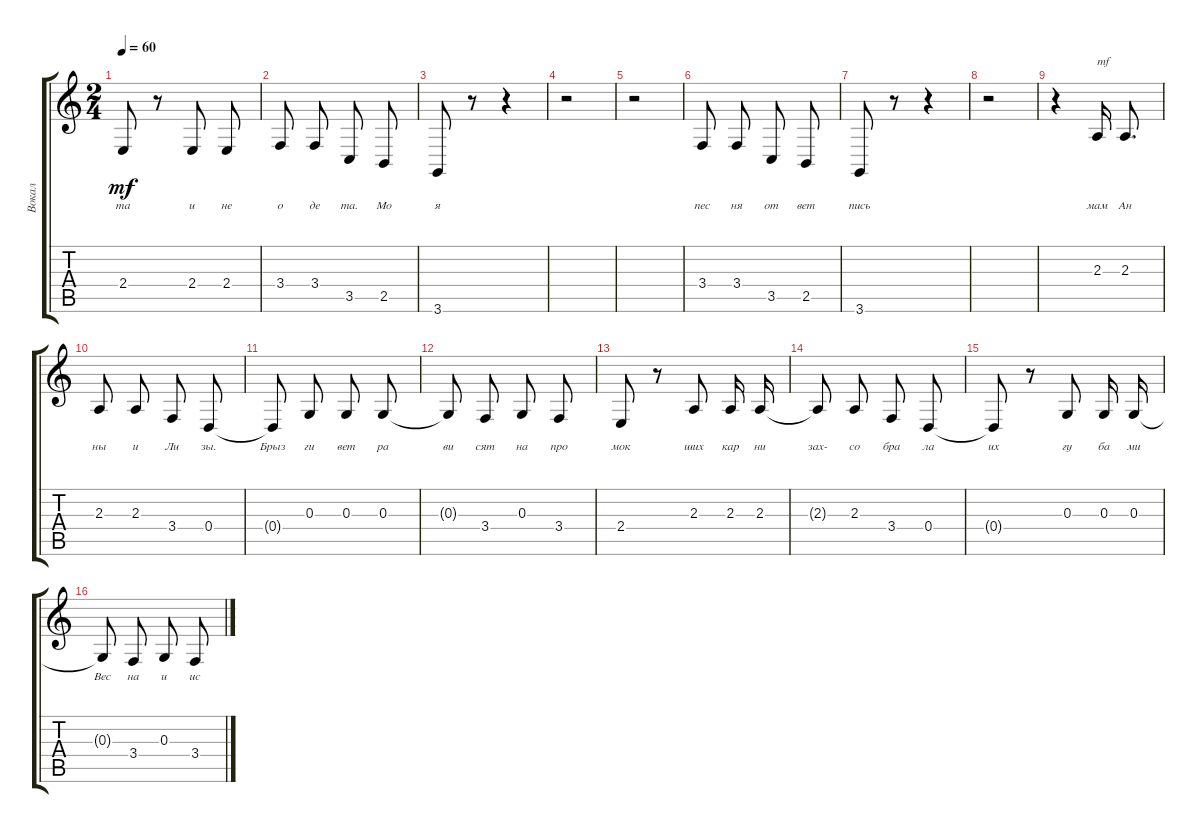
\track ("Вокал" "Вокал") {instrument brightacousticpiano}
\staff {score tabs}
\tuning (E4 B3 G3 D3 A2 E2) {hide}
\ts (2 4)
\tempo 60
\clef g2
\ks c
2.4.8{lyrics (0 "та") lyrics (1 "") lyrics (2 "") lyrics (3 "") lyrics (4 "") dy mf} r.8 2.4.8{lyrics (0 "и") lyrics (1 "") lyrics (2 "") lyrics (3 "") lyrics (4 "") beam split} 2.4.8{lyrics (0 "не") lyrics (1 "") lyrics (2 "") lyrics (3 "") lyrics (4 "")} |
3.4.8{lyrics (0 "о") lyrics (1 "") lyrics (2 "") lyrics (3 "") lyrics (4 "") beam split} 3.4.8{lyrics (0 "де") lyrics (1 "") lyrics (2 "") lyrics (3 "") lyrics (4 "") beam split} 3.5.8{lyrics (0 "та.") lyrics (1 "") lyrics (2 "") lyrics (3 "") lyrics (4 "") beam split} 2.5.8{lyrics (0 "Мо") lyrics (1 "") lyrics (2 "") lyrics (3 "") lyrics (4 "")} |
3.6.8{lyrics (0 "я") lyrics (1 "") lyrics (2 "") lyrics (3 "") lyrics (4 "")} r.8 r.4 |
r.2 |
r.2 |
3.4.8{lyrics (0 "пес") lyrics (1 "") lyrics (2 "") lyrics (3 "") lyrics (4 "") beam split} 3.4.8{lyrics (0 "ня") lyrics (1 "") lyrics (2 "") lyrics (3 "") lyrics (4 "") beam split} 3.5.8{lyrics (0 "от") lyrics (1 "") lyrics (2 "") lyrics (3 "") lyrics (4 "") beam split} 2.5.8{lyrics (0 "вет") lyrics (1 "") lyrics (2 "") lyrics (3 "") lyrics (4 "")} |
3.6.8{lyrics (0 "пись") lyrics (1 "") lyrics (2 "") lyrics (3 "") lyrics (4 "")} r.8 r.4 |
r.2 |
r.4 2.3.16{txt "mf" lyrics (0 "мам") lyrics (1 "") lyrics (2 "") lyrics (3 "") lyrics (4 "") beam split} 2.3.8{d lyrics (0 "Ан") lyrics (1 "") lyrics (2 "") lyrics (3 "") lyrics (4 "")} |
2.3.8{lyrics (0 "ны") lyrics (1 "") lyrics (2 "") lyrics (3 "") lyrics (4 "") beam split} 2.3.8{lyrics (0 "и") lyrics (1 "") lyrics (2 "") lyrics (3 "") lyrics (4 "") beam split} 3.4.8{lyrics (0 "Ли") lyrics (1 "") lyrics (2 "") lyrics (3 "") lyrics (4 "") beam split} 0.4.8{lyrics (0 "зы.") lyrics (1 "") lyrics (2 "") lyrics (3 "") lyrics (4 "")} |
0.4{t}.8{lyrics (0 "Брыз") lyrics (1 "") lyrics (2 "") lyrics (3 "") lyrics (4 "") beam split} 0.3.8{lyrics (0 "ги") lyrics (1 "") lyrics (2 "") lyrics (3 "") lyrics (4 "") beam split} 0.3.8{lyrics (0 "вет") lyrics (1 "") lyrics (2 "") lyrics (3 "") lyrics (4 "") beam split} 0.3.8{lyrics (0 "ра") lyrics (1 "") lyrics (2 "") lyrics (3 "") lyrics (4 "")} |
0.3{t}.8{lyrics (0 "ви") lyrics (1 "") lyrics (2 "") lyrics (3 "") lyrics (4 "") beam split} 3.4.8{lyrics (0 "сят") lyrics (1 "") lyrics (2 "") lyrics (3 "") lyrics (4 "") beam split} 0.3.8{lyrics (0 "на") lyrics (1 "") lyrics (2 "") lyrics (3 "") lyrics (4 "") beam split} 3.4.8{lyrics (0 "про") lyrics (1 "") lyrics (2 "") lyrics (3 "") lyrics (4 "")} |
2.4.8{lyrics (0 "мок") lyrics (1 "") lyrics (2 "") lyrics (3 "") lyrics (4 "")} r.8 2.3.8{lyrics (0 "ших") lyrics (1 "") lyrics (2 "") lyrics (3 "") lyrics (4 "") beam split} 2.3.16{lyrics (0 "кар") lyrics (1 "") lyrics (2 "") lyrics (3 "") lyrics (4 "") beam split} 2.3.16{lyrics (0 "ни") lyrics (1 "") lyrics (2 "") lyrics (3 "") lyrics (4 "")} |
2.3{t}.8{lyrics (0 "зах-") lyrics (1 "") lyrics (2 "") lyrics (3 "") lyrics (4 "") beam split} 2.3.8{lyrics (0 "со") lyrics (1 "") lyrics (2 "") lyrics (3 "") lyrics (4 "") beam split} 3.4.8{lyrics (0 "бра") lyrics (1 "") lyrics (2 "") lyrics (3 "") lyrics (4 "") beam split} 0.4.8{lyrics (0 "ла") lyrics (1 "") lyrics (2 "") lyrics (3 "") lyrics (4 "")} |
0.4{t}.8{lyrics (0 "их") lyrics (1 "") lyrics (2 "") lyrics (3 "") lyrics (4 "")} r.8 0.3.8{lyrics (0 "гу") lyrics (1 "") lyrics (2 "") lyrics (3 "") lyrics (4 "") beam split} 0.3.16{lyrics (0 "ба") lyrics (1 "") lyrics (2 "") lyrics (3 "") lyrics (4 "") beam split} 0.3.16{lyrics (0 "ми") lyrics (1 "") lyrics (2 "") lyrics (3 "") lyrics (4 "")} |
0.3{t}.8{lyrics (0 "Вес") lyrics (1 "") lyrics (2 "") lyrics (3 "") lyrics (4 "") beam split} 3.4.8{lyrics (0 "на") lyrics (1 "") lyrics (2 "") lyrics (3 "") lyrics (4 "") beam split} 0.3.8{lyrics (0 "и") lyrics (1 "") lyrics (2 "") lyrics (3 "") lyrics (4 "") beam split} 3.4.8{lyrics (0 "ис") lyrics (1 "") lyrics (2 "") lyrics (3 "") lyrics (4 "")}
